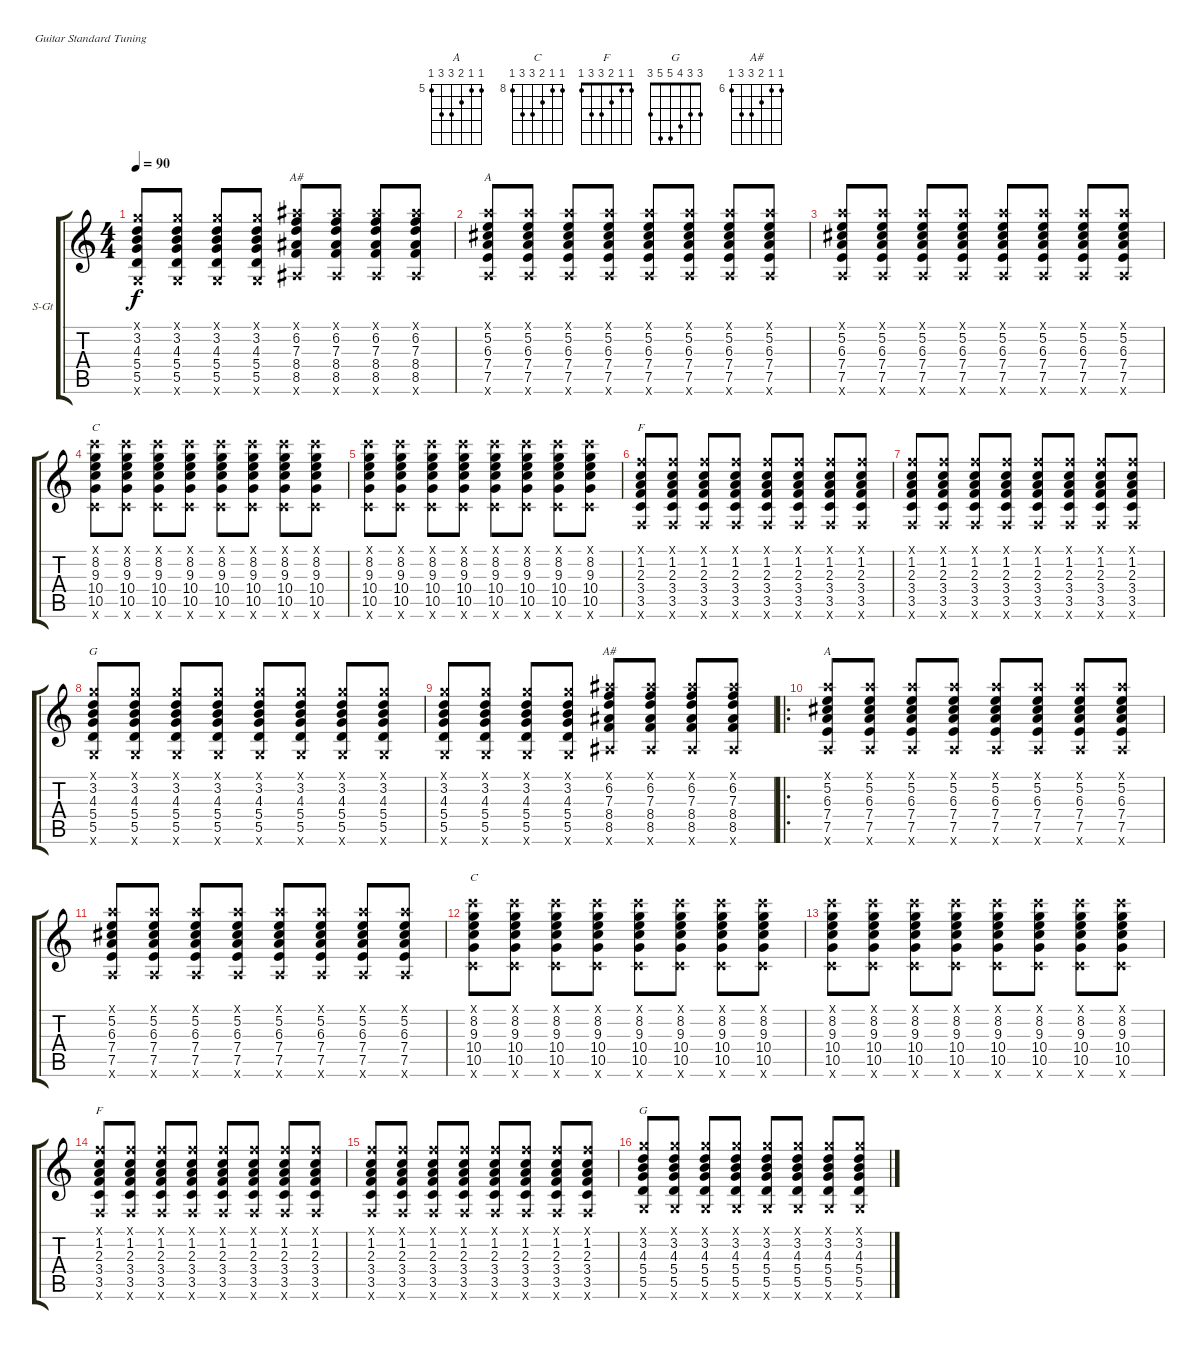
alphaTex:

\bracketExtendMode groupsimilarinstruments
\firstSystemTrackNameOrientation horizontal
\otherSystemsTrackNameOrientation horizontal
\track ("Damon (Ac. Guitar)" "S-Gt") {instrument acousticguitarsteel}
\staff {score tabs}
\tuning (E4 B3 G3 D3 A2 E2)
\chord ("A" 5 5 6 7 7 5) {firstfret 5}
\chord ("C" 8 8 9 10 10 8) {firstfret 8}
\chord ("F" 1 1 2 3 3 1)
\chord ("G" 3 3 4 5 5 3)
\chord ("A#" 6 6 7 8 8 6) {firstfret 6}
\ts (4 4)
\tempo 90
\clef g2
\ks c
(3.1{x} 3.2 4.3 5.4 5.5 3.6{x}).8{dy f} (3.1{x} 3.2 4.3 5.4 5.5 3.6{x}).8 (3.1{x} 3.2 4.3 5.4 5.5 3.6{x}).8 (3.1{x} 3.2 4.3 5.4 5.5 3.6{x}).8 (6.1{x} 6.2 7.3 8.4 8.5 6.6{x}).8{ch "A#"} (6.1{x} 6.2 7.3 8.4 8.5 6.6{x}).8 (6.1{x} 6.2 7.3 8.4 8.5 6.6{x}).8 (6.1{x} 6.2 7.3 8.4 8.5 6.6{x}).8 |
(5.1{x} 5.2 6.3 7.4 7.5 5.6{x}).8{ch "A"} (5.1{x} 5.2 6.3 7.4 7.5 5.6{x}).8 (5.1{x} 5.2 6.3 7.4 7.5 5.6{x}).8 (5.1{x} 5.2 6.3 7.4 7.5 5.6{x}).8 (5.1{x} 5.2 6.3 7.4 7.5 5.6{x}).8 (5.1{x} 5.2 6.3 7.4 7.5 5.6{x}).8 (5.1{x} 5.2 6.3 7.4 7.5 5.6{x}).8 (5.1{x} 5.2 6.3 7.4 7.5 5.6{x}).8 |
(5.1{x} 5.2 6.3 7.4 7.5 5.6{x}).8 (5.1{x} 5.2 6.3 7.4 7.5 5.6{x}).8 (5.1{x} 5.2 6.3 7.4 7.5 5.6{x}).8 (5.1{x} 5.2 6.3 7.4 7.5 5.6{x}).8 (5.1{x} 5.2 6.3 7.4 7.5 5.6{x}).8 (5.1{x} 5.2 6.3 7.4 7.5 5.6{x}).8 (5.1{x} 5.2 6.3 7.4 7.5 5.6{x}).8 (5.1{x} 5.2 6.3 7.4 7.5 5.6{x}).8 |
(8.1{x} 8.2 9.3 10.4 10.5 8.6{x}).8{ch "C"} (8.1{x} 8.2 9.3 10.4 10.5 8.6{x}).8 (8.1{x} 8.2 9.3 10.4 10.5 8.6{x}).8 (8.1{x} 8.2 9.3 10.4 10.5 8.6{x}).8 (8.1{x} 8.2 9.3 10.4 10.5 8.6{x}).8 (8.1{x} 8.2 9.3 10.4 10.5 8.6{x}).8 (8.1{x} 8.2 9.3 10.4 10.5 8.6{x}).8 (8.1{x} 8.2 9.3 10.4 10.5 8.6{x}).8 |
(8.1{x} 8.2 9.3 10.4 10.5 8.6{x}).8 (8.1{x} 8.2 9.3 10.4 10.5 8.6{x}).8 (8.1{x} 8.2 9.3 10.4 10.5 8.6{x}).8 (8.1{x} 8.2 9.3 10.4 10.5 8.6{x}).8 (8.1{x} 8.2 9.3 10.4 10.5 8.6{x}).8 (8.1{x} 8.2 9.3 10.4 10.5 8.6{x}).8 (8.1{x} 8.2 9.3 10.4 10.5 8.6{x}).8 (8.1{x} 8.2 9.3 10.4 10.5 8.6{x}).8 |
(1.1{x} 1.2 2.3 3.4 3.5 1.6{x}).8{ch "F"} (1.1{x} 1.2 2.3 3.4 3.5 1.6{x}).8 (1.1{x} 1.2 2.3 3.4 3.5 1.6{x}).8 (1.1{x} 1.2 2.3 3.4 3.5 1.6{x}).8 (1.1{x} 1.2 2.3 3.4 3.5 1.6{x}).8 (1.1{x} 1.2 2.3 3.4 3.5 1.6{x}).8 (1.1{x} 1.2 2.3 3.4 3.5 1.6{x}).8 (1.1{x} 1.2 2.3 3.4 3.5 1.6{x}).8 |
(1.1{x} 1.2 2.3 3.4 3.5 1.6{x}).8 (1.1{x} 1.2 2.3 3.4 3.5 1.6{x}).8 (1.1{x} 1.2 2.3 3.4 3.5 1.6{x}).8 (1.1{x} 1.2 2.3 3.4 3.5 1.6{x}).8 (1.1{x} 1.2 2.3 3.4 3.5 1.6{x}).8 (1.1{x} 1.2 2.3 3.4 3.5 1.6{x}).8 (1.1{x} 1.2 2.3 3.4 3.5 1.6{x}).8 (1.1{x} 1.2 2.3 3.4 3.5 1.6{x}).8 |
(3.1{x} 3.2 4.3 5.4 5.5 3.6{x}).8{ch "G"} (3.1{x} 3.2 4.3 5.4 5.5 3.6{x}).8 (3.1{x} 3.2 4.3 5.4 5.5 3.6{x}).8 (3.1{x} 3.2 4.3 5.4 5.5 3.6{x}).8 (3.1{x} 3.2 4.3 5.4 5.5 3.6{x}).8 (3.1{x} 3.2 4.3 5.4 5.5 3.6{x}).8 (3.1{x} 3.2 4.3 5.4 5.5 3.6{x}).8 (3.1{x} 3.2 4.3 5.4 5.5 3.6{x}).8 |
(3.1{x} 3.2 4.3 5.4 5.5 3.6{x}).8 (3.1{x} 3.2 4.3 5.4 5.5 3.6{x}).8 (3.1{x} 3.2 4.3 5.4 5.5 3.6{x}).8 (3.1{x} 3.2 4.3 5.4 5.5 3.6{x}).8 (6.1{x} 6.2 7.3 8.4 8.5 6.6{x}).8{ch "A#"} (6.1{x} 6.2 7.3 8.4 8.5 6.6{x}).8 (6.1{x} 6.2 7.3 8.4 8.5 6.6{x}).8 (6.1{x} 6.2 7.3 8.4 8.5 6.6{x}).8 |
\ro
(5.1{x} 5.2 6.3 7.4 7.5 5.6{x}).8{ch "A"} (5.1{x} 5.2 6.3 7.4 7.5 5.6{x}).8 (5.1{x} 5.2 6.3 7.4 7.5 5.6{x}).8 (5.1{x} 5.2 6.3 7.4 7.5 5.6{x}).8 (5.1{x} 5.2 6.3 7.4 7.5 5.6{x}).8 (5.1{x} 5.2 6.3 7.4 7.5 5.6{x}).8 (5.1{x} 5.2 6.3 7.4 7.5 5.6{x}).8 (5.1{x} 5.2 6.3 7.4 7.5 5.6{x}).8 |
(5.1{x} 5.2 6.3 7.4 7.5 5.6{x}).8 (5.1{x} 5.2 6.3 7.4 7.5 5.6{x}).8 (5.1{x} 5.2 6.3 7.4 7.5 5.6{x}).8 (5.1{x} 5.2 6.3 7.4 7.5 5.6{x}).8 (5.1{x} 5.2 6.3 7.4 7.5 5.6{x}).8 (5.1{x} 5.2 6.3 7.4 7.5 5.6{x}).8 (5.1{x} 5.2 6.3 7.4 7.5 5.6{x}).8 (5.1{x} 5.2 6.3 7.4 7.5 5.6{x}).8 |
(8.1{x} 8.2 9.3 10.4 10.5 8.6{x}).8{ch "C"} (8.1{x} 8.2 9.3 10.4 10.5 8.6{x}).8 (8.1{x} 8.2 9.3 10.4 10.5 8.6{x}).8 (8.1{x} 8.2 9.3 10.4 10.5 8.6{x}).8 (8.1{x} 8.2 9.3 10.4 10.5 8.6{x}).8 (8.1{x} 8.2 9.3 10.4 10.5 8.6{x}).8 (8.1{x} 8.2 9.3 10.4 10.5 8.6{x}).8 (8.1{x} 8.2 9.3 10.4 10.5 8.6{x}).8 |
(8.1{x} 8.2 9.3 10.4 10.5 8.6{x}).8 (8.1{x} 8.2 9.3 10.4 10.5 8.6{x}).8 (8.1{x} 8.2 9.3 10.4 10.5 8.6{x}).8 (8.1{x} 8.2 9.3 10.4 10.5 8.6{x}).8 (8.1{x} 8.2 9.3 10.4 10.5 8.6{x}).8 (8.1{x} 8.2 9.3 10.4 10.5 8.6{x}).8 (8.1{x} 8.2 9.3 10.4 10.5 8.6{x}).8 (8.1{x} 8.2 9.3 10.4 10.5 8.6{x}).8 |
(1.1{x} 1.2 2.3 3.4 3.5 1.6{x}).8{ch "F"} (1.1{x} 1.2 2.3 3.4 3.5 1.6{x}).8 (1.1{x} 1.2 2.3 3.4 3.5 1.6{x}).8 (1.1{x} 1.2 2.3 3.4 3.5 1.6{x}).8 (1.1{x} 1.2 2.3 3.4 3.5 1.6{x}).8 (1.1{x} 1.2 2.3 3.4 3.5 1.6{x}).8 (1.1{x} 1.2 2.3 3.4 3.5 1.6{x}).8 (1.1{x} 1.2 2.3 3.4 3.5 1.6{x}).8 |
(1.1{x} 1.2 2.3 3.4 3.5 1.6{x}).8 (1.1{x} 1.2 2.3 3.4 3.5 1.6{x}).8 (1.1{x} 1.2 2.3 3.4 3.5 1.6{x}).8 (1.1{x} 1.2 2.3 3.4 3.5 1.6{x}).8 (1.1{x} 1.2 2.3 3.4 3.5 1.6{x}).8 (1.1{x} 1.2 2.3 3.4 3.5 1.6{x}).8 (1.1{x} 1.2 2.3 3.4 3.5 1.6{x}).8 (1.1{x} 1.2 2.3 3.4 3.5 1.6{x}).8 |
(3.1{x} 3.2 4.3 5.4 5.5 3.6{x}).8{ch "G"} (3.1{x} 3.2 4.3 5.4 5.5 3.6{x}).8 (3.1{x} 3.2 4.3 5.4 5.5 3.6{x}).8 (3.1{x} 3.2 4.3 5.4 5.5 3.6{x}).8 (3.1{x} 3.2 4.3 5.4 5.5 3.6{x}).8 (3.1{x} 3.2 4.3 5.4 5.5 3.6{x}).8 (3.1{x} 3.2 4.3 5.4 5.5 3.6{x}).8 (3.1{x} 3.2 4.3 5.4 5.5 3.6{x}).8
